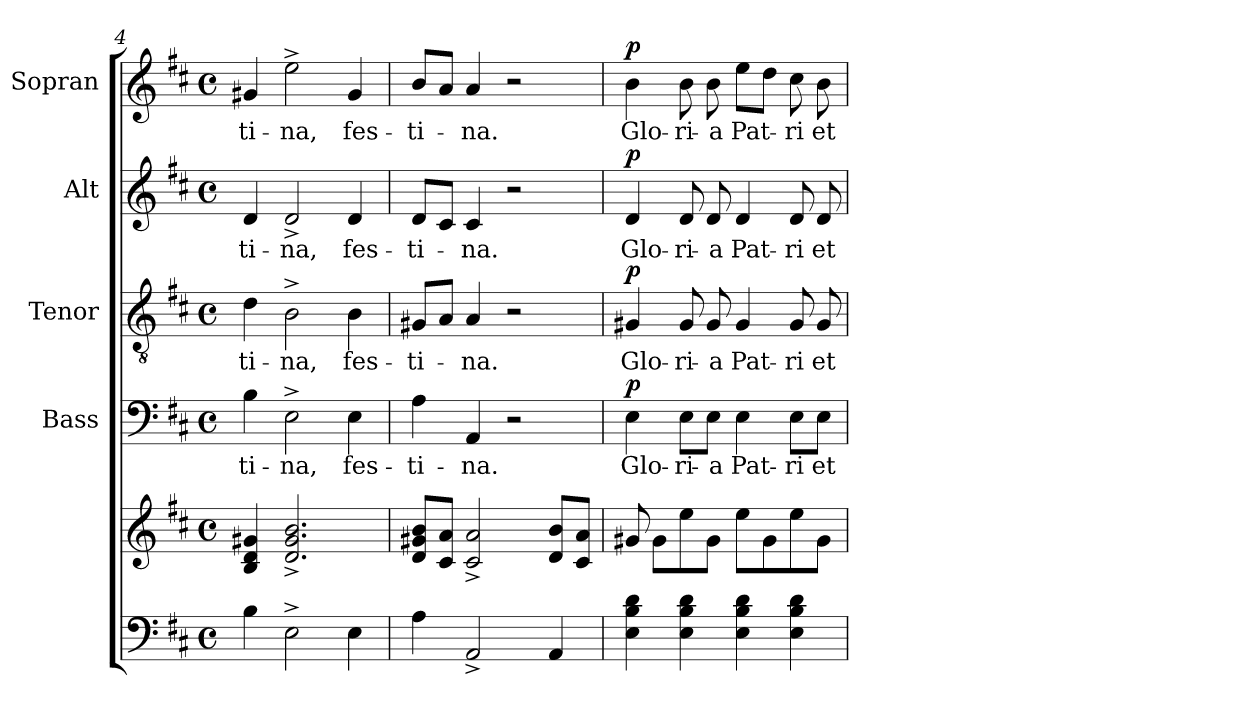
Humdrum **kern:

**kern	**kern	**kern	**text	**dynam	**kern	**text	**dynam	**kern	**text	**dynam	**kern	**text	**dynam
*part5	*part5	*part4	*part4	*part4	*part3	*part3	*part3	*part2	*part2	*part2	*part1	*part1	*part1
*staff6	*staff5	*staff4	*staff4	*staff4	*staff3	*staff3	*staff3	*staff2	*staff2	*staff2	*staff1	*staff1	*staff1
*	*	*I"Bass	*	*	*I"Tenor	*	*	*I"Alt	*	*	*I"Sopran	*	*
*	*	*I'B.	*	*	*I'T.	*	*	*I'A.	*	*	*I'S.	*	*
*clefF4	*clefG2	*clefF4	*	*	*clefGv2	*	*	*clefG2	*	*	*clefG2	*	*
*k[f#c#]	*k[f#c#]	*k[f#c#]	*	*	*k[f#c#]	*	*	*k[f#c#]	*	*	*k[f#c#]	*	*
*D:	*D:	*D:	*	*	*D:	*	*	*D:	*	*	*D:	*	*
*M4/4	*M4/4	*M4/4	*	*	*M4/4	*	*	*M4/4	*	*	*M4/4	*	*
*met(c)	*met(c)	*met(c)	*	*	*met(c)	*	*	*met(c)	*	*	*met(c)	*	*
=4	=4	=4	=4	=4	=4	=4	=4	=4	=4	=4	=4	=4	=4
!	!	!	!LO:LY:b	!	!	!LO:LY:b	!	!	!LO:LY:b	!	!	!LO:LY:b	!
4B\	4B/ 4d/ 4g#X/	4B\	-ti-	.	4d\	-ti-	.	4d/	-ti-	.	4g#X/	-ti-	.
!	!	!	!LO:LY:b	!	!	!LO:LY:b	!	!	!LO:LY:b	!	!	!LO:LY:b	!
2E^>\	2.d/^< 2.g#/^< 2.b/^<	2E^>\	-na,	.	2B^>\	-na,	.	2d^>/	-na,	.	2ee^>\	-na,	.
!	!	!	!LO:LY:b	!	!	!LO:LY:b	!	!	!LO:LY:b	!	!	!LO:LY:b	!
4E\	.	4E\	fes-	.	4B\	fes-	.	4d/	fes-	.	4g#/	fes-	.
=5	=5	=5	=5	=5	=5	=5	=5	=5	=5	=5	=5	=5	=5
!	!	!	!LO:LY:b	!	!	!LO:LY:b	!	!	!LO:LY:b	!	!	!LO:LY:b	!
4A\	8d/ 8g#X/ 8b/L	4A\	-ti-	.	8G#X/L	-ti-	.	8d/L	-ti-	.	8b/L	-ti-	.
.	8c#/ 8a/J	.	.	.	8A/J	.	.	8c#/J	.	.	8a/J	.	.
!	!	!	!LO:LY:b	!	!	!LO:LY:b	!	!	!LO:LY:b	!	!	!LO:LY:b	!
2AA^</	2c#/^< 2a/^<	4AA/	-na.	.	4A/	-na.	.	4c#/	-na.	.	4a/	-na.	.
.	.	2r	.	.	2r	.	.	2r	.	.	2r	.	.
4AA/	8d/ 8b/L	.	.	.	.	.	.	.	.	.	.	.	.
.	8c#/ 8a/J	.	.	.	.	.	.	.	.	.	.	.	.
!!LO:LB:g=z
=6	=6	=6	=6	=6	=6	=6	=6	=6	=6	=6	=6	=6	=6
!	!	!	!LO:LY:b	!LO:DY:a	!	!LO:LY:b	!LO:DY:a	!	!LO:LY:b	!LO:DY:a	!	!LO:LY:b	!LO:DY:a
4E\ 4B\ 4d\	8g#X/	4E\	Glo-	p	4G#X/	Glo-	p	4d/	Glo-	p	4b\	Glo-	p
.	8g#\L	.	.	.	.	.	.	.	.	.	.	.	.
!	!	!	!LO:LY:b	!	!	!LO:LY:b	!	!	!LO:LY:b	!	!	!LO:LY:b	!
4E\ 4B\ 4d\	8ee\	8E\L	-ri-	.	8G#/	-ri-	.	8d/	-ri-	.	8b\	-ri-	.
!	!	!	!LO:LY:b	!	!	!LO:LY:b	!	!	!LO:LY:b	!	!	!LO:LY:b	!
.	8g#\J	8E\J	-a	.	8G#/	-a	.	8d/	-a	.	8b\	-a	.
!	!	!	!LO:LY:b	!	!	!LO:LY:b	!	!	!LO:LY:b	!	!	!LO:LY:b	!
4E\ 4B\ 4d\	8ee\L	4E\	Pat-	.	4G#/	Pat-	.	4d/	Pat-	.	8ee\L	Pat-	.
.	8g#\	.	.	.	.	.	.	.	.	.	8dd\J	.	.
!	!	!	!LO:LY:b	!	!	!LO:LY:b	!	!	!LO:LY:b	!	!	!LO:LY:b	!
4E\ 4B\ 4d\	8ee\	8E\L	-ri	.	8G#/	-ri	.	8d/	-ri	.	8cc#\	-ri	.
!	!	!	!LO:LY:b	!	!	!LO:LY:b	!	!	!LO:LY:b	!	!	!LO:LY:b	!
.	8g#\J	8E\J	et	.	8G#/	et	.	8d/	et	.	8b\	et	.
=	=	=	=	=	=	=	=	=	=	=	=	=	=
*-	*-	*-	*-	*-	*-	*-	*-	*-	*-	*-	*-	*-	*-
